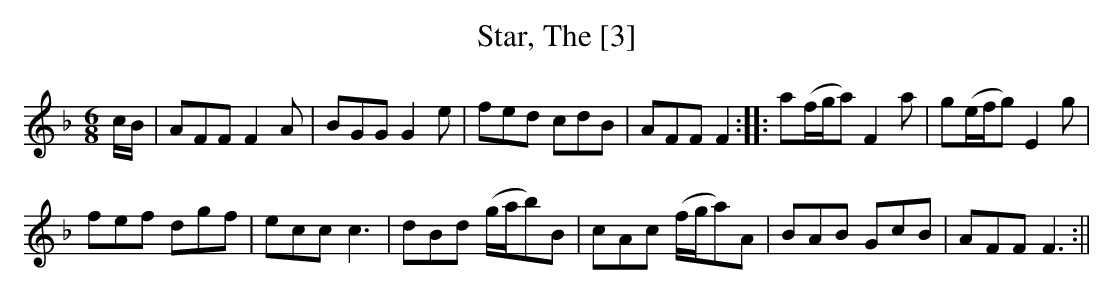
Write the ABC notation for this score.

X:1
T:Star, The [3]
M:6/8
L:1/8
K:F
c/B/|AFF F2A|BGG G2e|fed cdB|AFF F2::a(f/g/a) F2a|g(e/f/g) E2g|
fef dgf|ecc c3|dBd (g/a/b)B|cAc (f/g/a)A|BAB GcB|AFF F3:||
